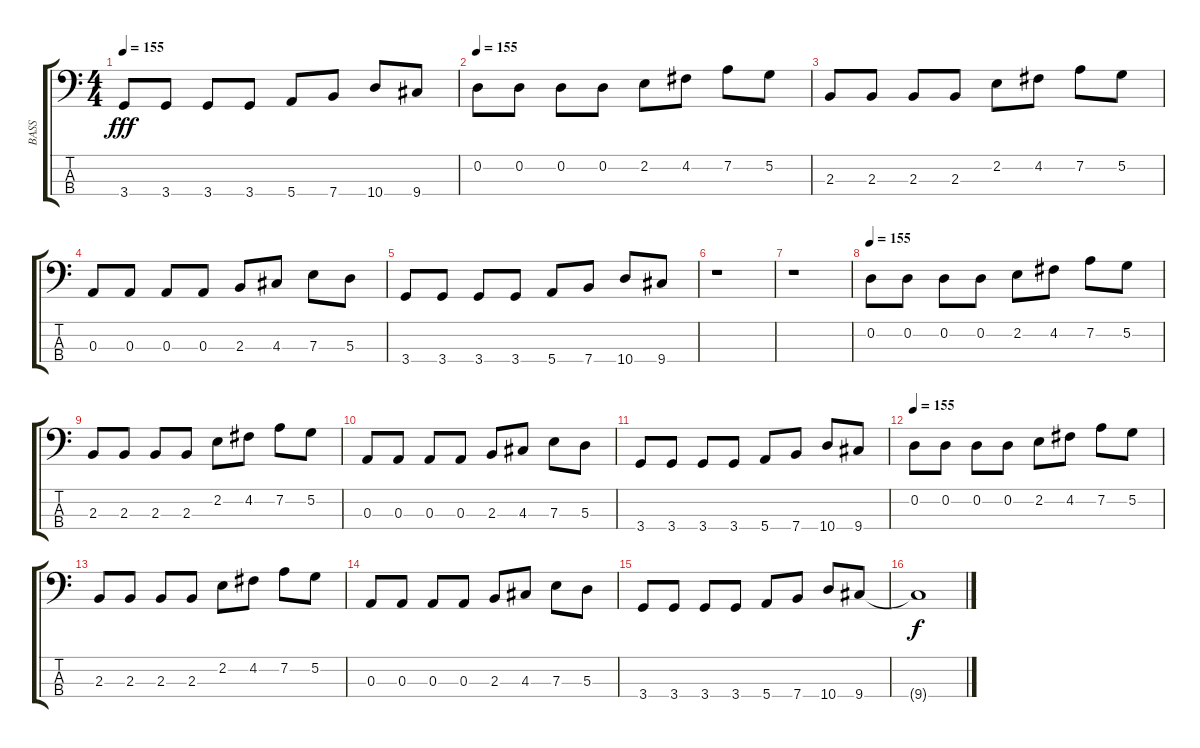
\track ("BASS" "BASS") {instrument electricbasspick}
\staff {score tabs}
\tuning (G2 D2 A1 E1) {hide}
\ts (4 4)
\tempo 155
\clef f4
\ks c
3.4.8{dy fff} 3.4.8 3.4.8 3.4.8 5.4.8 7.4.8 10.4.8 9.4.8 |
\tempo 155
0.2.8 0.2.8 0.2.8 0.2.8 2.2.8 4.2.8 7.2.8 5.2.8 |
2.3.8 2.3.8 2.3.8 2.3.8 2.2.8 4.2.8 7.2.8 5.2.8 |
0.3.8 0.3.8 0.3.8 0.3.8 2.3.8 4.3.8 7.3.8 5.3.8 |
3.4.8 3.4.8 3.4.8 3.4.8 5.4.8 7.4.8 10.4.8 9.4.8 |
r.1 |
r.1 |
\tempo 155
0.2.8{volume 11} 0.2.8 0.2.8 0.2.8 2.2.8 4.2.8 7.2.8 5.2.8 |
2.3.8 2.3.8 2.3.8 2.3.8 2.2.8 4.2.8 7.2.8 5.2.8 |
0.3.8{volume 8} 0.3.8 0.3.8 0.3.8 2.3.8 4.3.8 7.3.8 5.3.8 |
3.4.8 3.4.8 3.4.8 3.4.8 5.4.8 7.4.8 10.4.8 9.4.8 |
\tempo 155
0.2.8{volume 4} 0.2.8 0.2.8 0.2.8 2.2.8 4.2.8 7.2.8 5.2.8 |
2.3.8 2.3.8 2.3.8 2.3.8 2.2.8 4.2.8 7.2.8 5.2.8 |
0.3.8{volume 2} 0.3.8 0.3.8 0.3.8 2.3.8 4.3.8 7.3.8 5.3.8 |
3.4.8 3.4.8 3.4.8 3.4.8 5.4.8 7.4.8 10.4.8 9.4.8{volume 16} |
9.4{t}.1{dy f}
